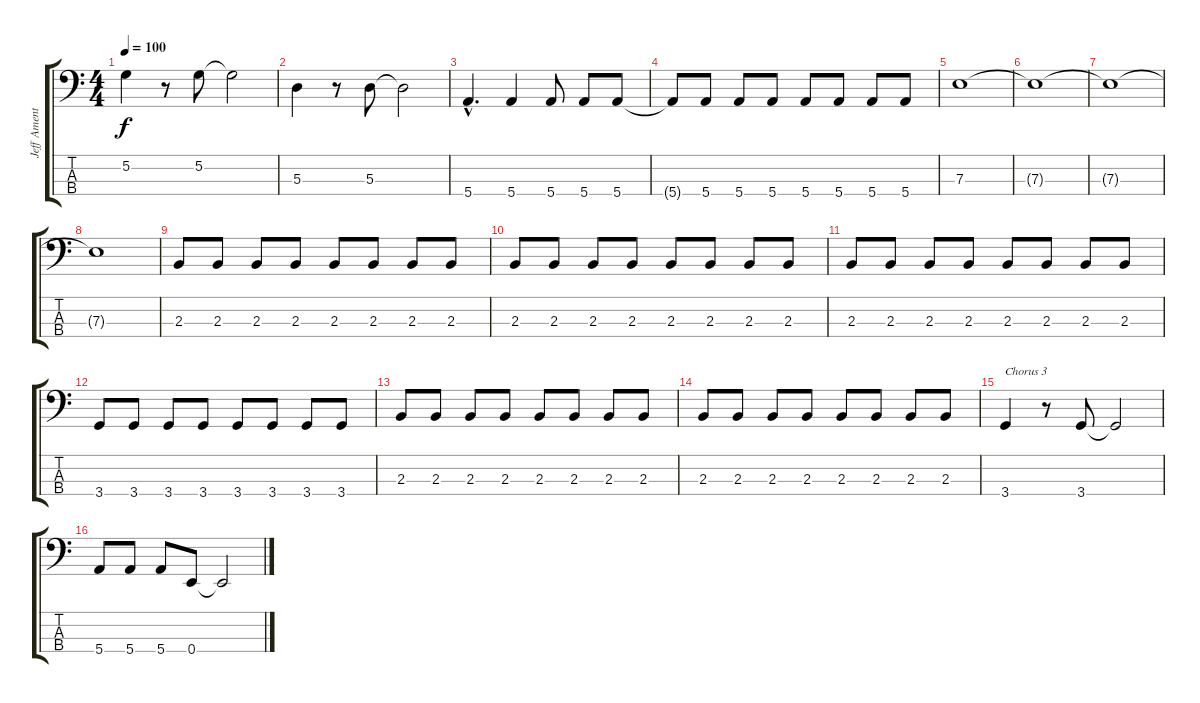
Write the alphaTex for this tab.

\track ("Jeff Ament" "Jeff Ament") {instrument electricbassfinger}
\staff {score tabs}
\tuning (G2 D2 A1 E1) {hide}
\ts (4 4)
\tempo 100
\clef f4
\ks c
5.2.4{dy f} r.8 5.2.8 5.2{t}.2 |
5.3.4 r.8 5.3.8 5.3{t}.2 |
5.4{hac}.4{d} 5.4.4 5.4.8 5.4.8 5.4.8 |
5.4{t}.8 5.4.8 5.4.8 5.4.8 5.4.8 5.4.8 5.4.8 5.4.8 |
7.3.1 |
7.3{t}.1 |
7.3{t}.1 |
7.3{t}.1 |
2.3.8 2.3.8 2.3.8 2.3.8 2.3.8 2.3.8 2.3.8 2.3.8 |
2.3.8 2.3.8 2.3.8 2.3.8 2.3.8 2.3.8 2.3.8 2.3.8 |
2.3.8 2.3.8 2.3.8 2.3.8 2.3.8 2.3.8 2.3.8 2.3.8 |
3.4.8 3.4.8 3.4.8 3.4.8 3.4.8 3.4.8 3.4.8 3.4.8 |
2.3.8 2.3.8 2.3.8 2.3.8 2.3.8 2.3.8 2.3.8 2.3.8 |
2.3.8 2.3.8 2.3.8 2.3.8 2.3.8 2.3.8 2.3.8 2.3.8 |
3.4.4{txt "Chorus 3"} r.8 3.4.8 3.4{t}.2 |
5.4.8 5.4.8 5.4.8 0.4.8 0.4{t}.2
